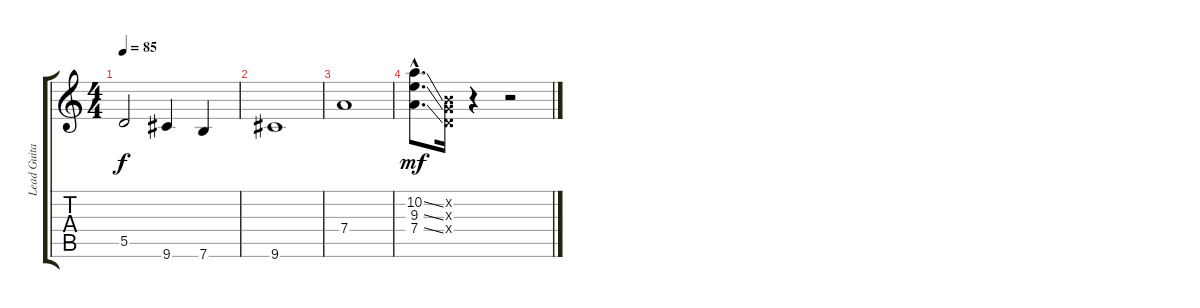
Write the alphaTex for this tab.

\track ("Lead Guitar" "Lead Guita") {instrument overdrivenguitar}
\staff {score tabs}
\tuning (E4 B3 G3 D3 A2 E2) {hide}
\ts (4 4)
\tempo 85
\clef g2
\ks c
5.5.2{dy f} 9.6.4 7.6.4 |
9.6.1 |
7.4.1 |
(10.2{ss hac} 9.3{ss hac} 7.4{ss hac}).8{d dy mf} (0.2{x} 0.3{x} 0.4{x}).16 r.4 r.2
